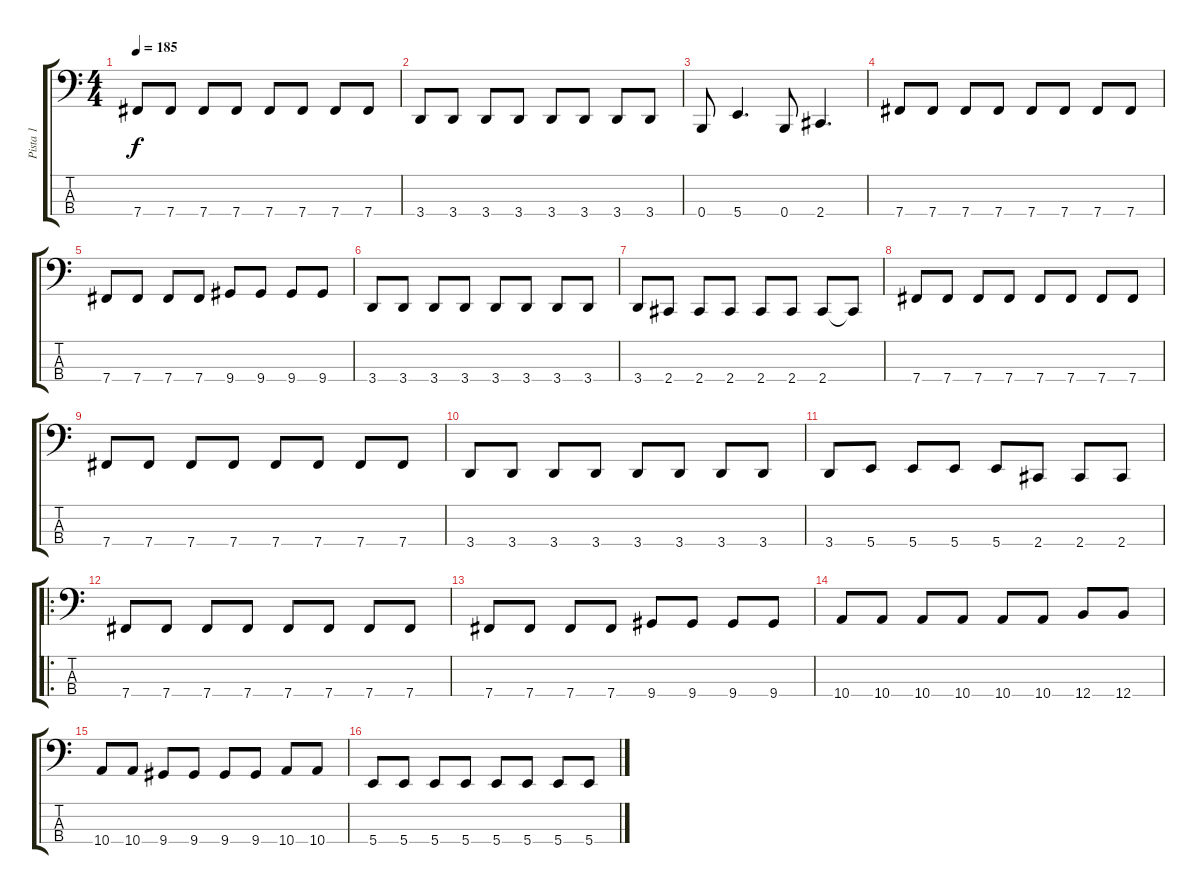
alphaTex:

\track ("Pista 1" "Pista 1") {instrument electricbassfinger}
\staff {score tabs}
\tuning (E2 B1 Gb1 B0) {hide}
\ts (4 4)
\tempo 185
\clef f4
\ks c
7.4.8{dy f} 7.4.8 7.4.8 7.4.8 7.4.8 7.4.8 7.4.8 7.4.8 |
3.4.8 3.4.8 3.4.8 3.4.8 3.4.8 3.4.8 3.4.8 3.4.8 |
0.4.8 5.4.4{d} 0.4.8 2.4.4{d} |
7.4.8 7.4.8 7.4.8 7.4.8 7.4.8 7.4.8 7.4.8 7.4.8 |
7.4.8 7.4.8 7.4.8 7.4.8 9.4.8 9.4.8 9.4.8 9.4.8 |
3.4.8 3.4.8 3.4.8 3.4.8 3.4.8 3.4.8 3.4.8 3.4.8 |
3.4.8 2.4.8 2.4.8 2.4.8 2.4.8 2.4.8 2.4.8 2.4{t}.8 |
7.4.8 7.4.8 7.4.8 7.4.8 7.4.8 7.4.8 7.4.8 7.4.8 |
7.4.8 7.4.8 7.4.8 7.4.8 7.4.8 7.4.8 7.4.8 7.4.8 |
3.4.8 3.4.8 3.4.8 3.4.8 3.4.8 3.4.8 3.4.8 3.4.8 |
3.4.8 5.4.8 5.4.8 5.4.8 5.4.8 2.4.8 2.4.8 2.4.8 |
\ro
7.4.8 7.4.8 7.4.8 7.4.8 7.4.8 7.4.8 7.4.8 7.4.8 |
7.4.8 7.4.8 7.4.8 7.4.8 9.4.8 9.4.8 9.4.8 9.4.8 |
10.4.8 10.4.8 10.4.8 10.4.8 10.4.8 10.4.8 12.4.8 12.4.8 |
10.4.8 10.4.8 9.4.8 9.4.8 9.4.8 9.4.8 10.4.8 10.4.8 |
5.4.8 5.4.8 5.4.8 5.4.8 5.4.8 5.4.8 5.4.8 5.4.8
